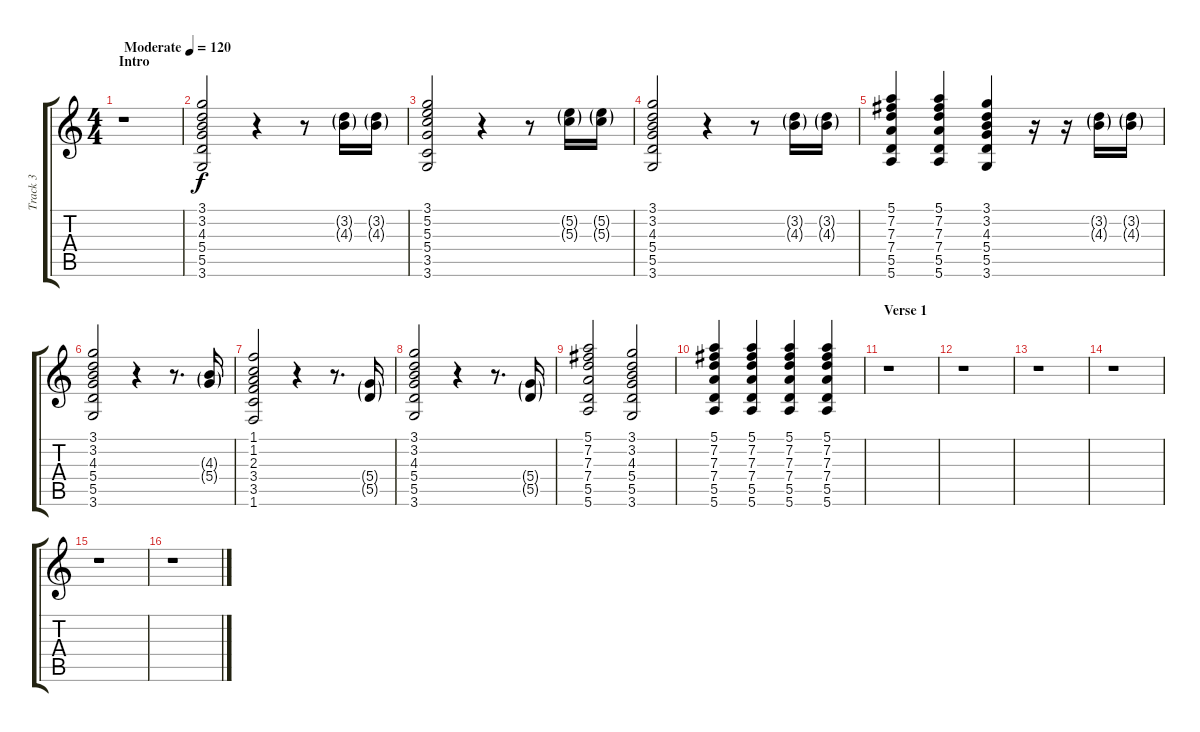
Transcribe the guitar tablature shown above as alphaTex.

\track ("Track 3" "Track 3") {instrument overdrivenguitar}
\staff {score tabs}
\tuning (E4 B3 G3 D3 A2 E2) {hide}
\ts (4 4)
\section ("" "Intro")
\tempo (120 "Moderate")
\clef g2
\ks c
r.1{dy f instrument overdrivenguitar} |
(3.1 3.2 4.3 5.4 5.5 3.6).2 r.4 r.8 (3.2{g} 4.3{g}).16 (3.2{g} 4.3{g}).16 |
(3.1 5.2 5.3 5.4 3.5 3.6).2 r.4 r.8 (5.2{g} 5.3{g}).16 (5.2{g} 5.3{g}).16 |
(3.1 3.2 4.3 5.4 5.5 3.6).2 r.4 r.8 (3.2{g} 4.3{g}).16 (3.2{g} 4.3{g}).16 |
(5.1 7.2 7.3 7.4 5.5 5.6).4 (5.1 7.2 7.3 7.4 5.5 5.6).4 (3.1 3.2 4.3 5.4 5.5 3.6).4 r.16 r.16 (3.2{g} 4.3{g}).16 (3.2{g} 4.3{g}).16 |
(3.1 3.2 4.3 5.4 5.5 3.6).2 r.4 r.8{d} (4.3{g} 5.4{g}).16 |
(1.1 1.2 2.3 3.4 3.5 1.6).2 r.4 r.8{d} (5.4{g} 5.5{g}).16 |
(3.1 3.2 4.3 5.4 5.5 3.6).2 r.4 r.8{d} (5.4{g} 5.5{g}).16 |
(5.1 7.2 7.3 7.4 5.5 5.6).2 (3.1 3.2 4.3 5.4 5.5 3.6).2 |
(5.1 7.2 7.3 7.4 5.5 5.6).4 (5.1 7.2 7.3 7.4 5.5 5.6).4 (5.1 7.2 7.3 7.4 5.5 5.6).4 (5.1 7.2 7.3 7.4 5.5 5.6).4 |
\section ("" "Verse 1")
r.1 |
r.1 |
r.1 |
r.1 |
r.1 |
r.1
